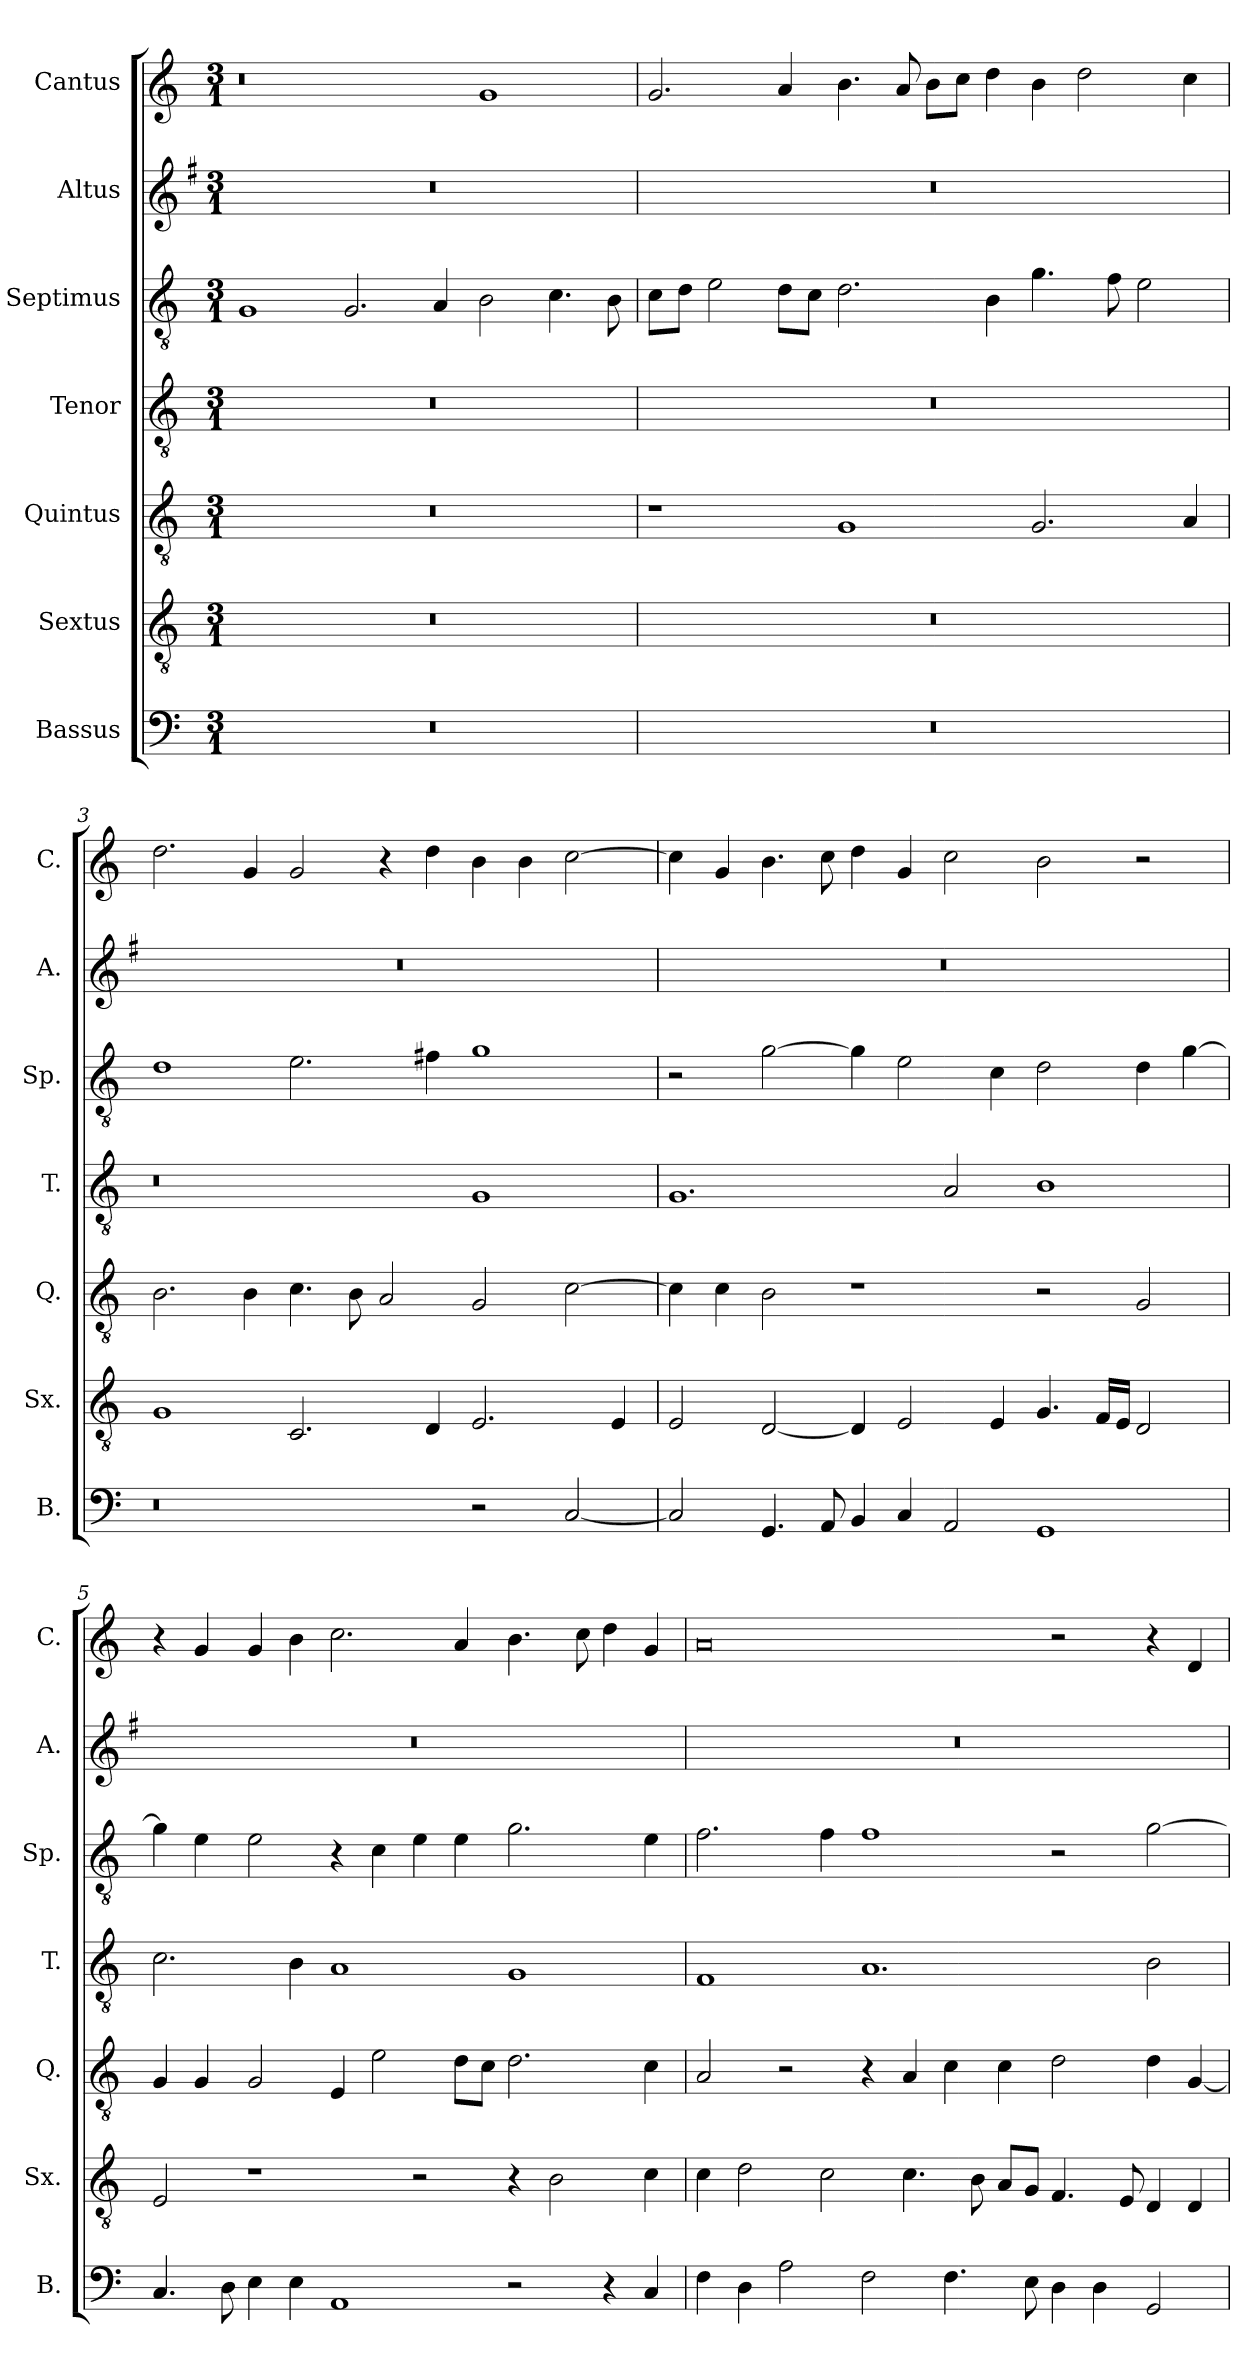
**kern	**kern	**kern	**kern	**kern	**kern	**kern
*part7	*part6	*part5	*part4	*part3	*part2	*part1
*staff7	*staff6	*staff5	*staff4	*staff3	*staff2	*staff1
*I"Bassus	*I"Sextus	*I"Quintus	*I"Tenor	*I"Septimus	*I"Altus	*I"Cantus
*I'B.	*I'Sx.	*I'Q.	*I'T.	*I'Sp.	*I'A.	*I'C.
*clefF4	*clefGv2	*clefGv2	*clefGv2	*clefGv2	*clefG2	*clefG2
*k[]	*k[]	*k[]	*k[]	*k[]	*k[f#]	*k[]
*M3/1	*M3/1	*M3/1	*M3/1	*M3/1	*M3/1	*M3/1
=1	=1	=1	=1	=1	=1	=1
0.r	0.r	0.r	0.r	1G	0.r	0r
.	.	.	.	2.G/	.	.
.	.	.	.	4A/	.	.
.	.	.	.	2B\	.	1g
.	.	.	.	4.c\	.	.
.	.	.	.	8B\	.	.
=2	=2	=2	=2	=2	=2	=2
0.r	0.r	1r	0.r	8c\L	0.r	2.g/
.	.	.	.	8d\J	.	.
.	.	.	.	2e\	.	.
.	.	.	.	8d\L	.	4a/
.	.	.	.	8c\J	.	.
.	.	1G	.	2.d\	.	4.b\
.	.	.	.	.	.	8a/
.	.	.	.	.	.	8b\L
.	.	.	.	.	.	8cc\J
.	.	.	.	4B\	.	4dd\
.	.	2.G/	.	4.g\	.	4b\
.	.	.	.	.	.	2dd\
.	.	.	.	8f\	.	.
.	.	.	.	2e\	.	.
.	.	4A/	.	.	.	4cc\
=3	=3	=3	=3	=3	=3	=3
0r	1G	2.B\	0r	1d	0.r	2.dd\
.	.	4B\	.	.	.	4g/
.	2.C/	4.c\	.	2.e\	.	2g/
.	.	8B\	.	.	.	.
.	.	2A/	.	.	.	4r
.	4D/	.	.	4f#X\	.	4dd\
2r	2.E/	2G/	1G	1g	.	4b\
.	.	.	.	.	.	4b\
[2C/	.	[2c\	.	.	.	[2cc\
.	4E/	.	.	.	.	.
!!LO:LB:g=z
=4	=4	=4	=4	=4	=4	=4
2C/]	2E/	4c\]	1.G	2r	0.r	4cc\]
.	.	4c\	.	.	.	4g/
4.GG/	[2D/	2B\	.	[2g\	.	4.b\
8AA/	.	.	.	.	.	8cc\
4BB/	4D/]	1r	.	4g\]	.	4dd\
4C/	2E/	.	.	2e\	.	4g/
2AA/	.	.	2A/	.	.	2cc\
.	4E/	.	.	4c\	.	.
1GG	4.G/	2r	1B	2d\	.	2b\
.	16F/LL	.	.	.	.	.
.	16E/JJ	.	.	.	.	.
.	2D/	2G/	.	4d\	.	2r
.	.	.	.	[4g\	.	.
=5	=5	=5	=5	=5	=5	=5
4.C/	2E/	4G/	2.c\	4g\]	0.r	4r
.	.	4G/	.	4e\	.	4g/
8D\	.	.	.	.	.	.
4E\	1r	2G/	.	2e\	.	4g/
4E\	.	.	4B\	.	.	4b\
1AA	.	4E/	1A	4r	.	2.cc\
.	.	2e\	.	4c\	.	.
.	2r	.	.	4e\	.	.
.	.	8d\L	.	4e\	.	4a/
.	.	8c\J	.	.	.	.
2r	4r	2.d\	1G	2.g\	.	4.b\
.	2B\	.	.	.	.	.
.	.	.	.	.	.	8cc\
4r	.	.	.	.	.	4dd\
4C/	4c\	4c\	.	4e\	.	4g/
!!LO:PB:g=z
=6	=6	=6	=6	=6	=6	=6
4F\	4c\	2A/	1F	2.f\	0.r	0a
4D\	2d\	.	.	.	.	.
2A\	.	2r	.	.	.	.
.	2c\	.	.	4f\	.	.
2F\	.	4r	1.A	1f	.	.
.	4.c\	4A/	.	.	.	.
4.F\	.	4c\	.	.	.	.
.	8B\	.	.	.	.	.
.	8A/L	4c\	.	.	.	.
8E\	8G/J	.	.	.	.	.
4D\	4.F/	2d\	.	2r	.	2r
4D\	.	.	.	.	.	.
.	8E/	.	.	.	.	.
2GG/	4D/	4d\	2B\	[2g\	.	4r
.	4D/	[4G/	.	.	.	4d/
=	=	=	=	=	=	=
*-	*-	*-	*-	*-	*-	*-
